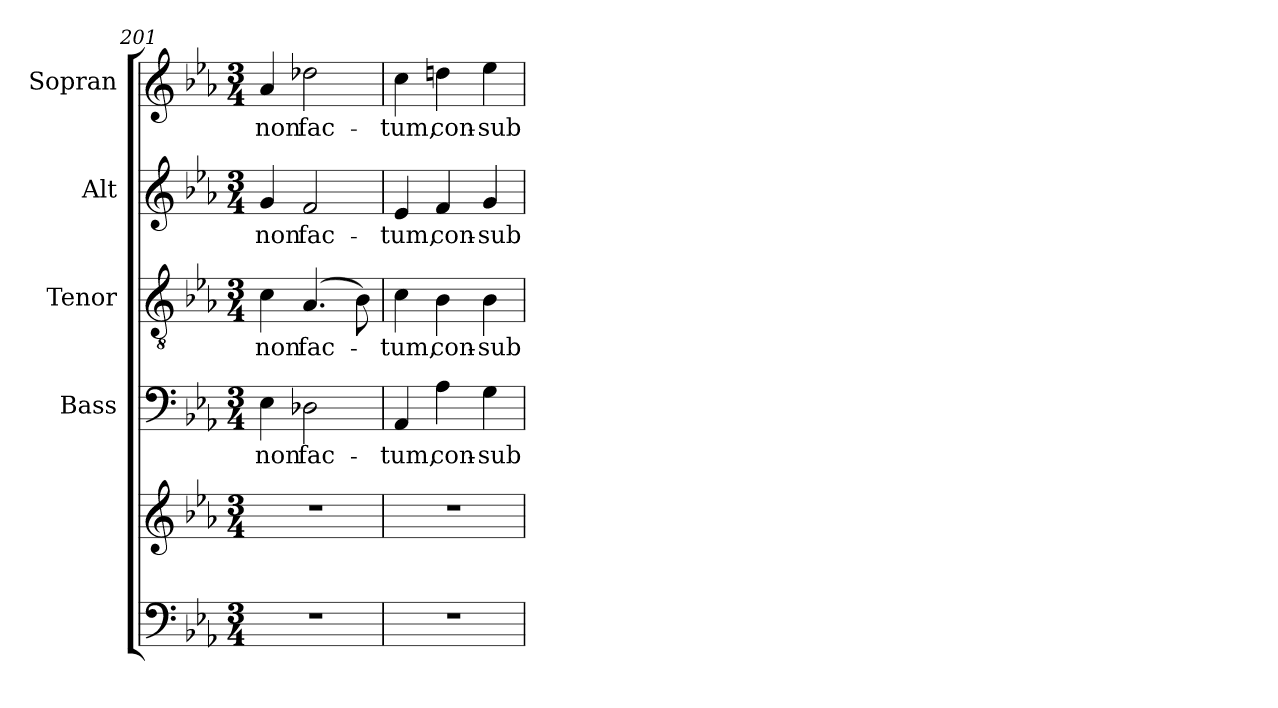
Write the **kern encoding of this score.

**kern	**kern	**kern	**text	**kern	**text	**kern	**text	**kern	**text
*part5	*part5	*part4	*part4	*part3	*part3	*part2	*part2	*part1	*part1
*staff6	*staff5	*staff4	*staff4	*staff3	*staff3	*staff2	*staff2	*staff1	*staff1
*	*	*I"Bass	*	*I"Tenor	*	*I"Alt	*	*I"Sopran	*
*	*	*I'B.	*	*I'T.	*	*I'A.	*	*I'S.	*
*clefF4	*clefG2	*clefF4	*	*clefGv2	*	*clefG2	*	*clefG2	*
*k[b-e-a-]	*k[b-e-a-]	*k[b-e-a-]	*	*k[b-e-a-]	*	*k[b-e-a-]	*	*k[b-e-a-]	*
*E-:	*E-:	*E-:	*	*E-:	*	*E-:	*	*E-:	*
*M3/4	*M3/4	*M3/4	*	*M3/4	*	*M3/4	*	*M3/4	*
=201	=201	=201	=201	=201	=201	=201	=201	=201	=201
!	!	!	!LO:LY:b	!	!LO:LY:b	!	!LO:LY:b	!	!LO:LY:b
2.r	2.r	4E-\	non	4c\	non	4g/	non	4a-/	non
!	!	!	!LO:LY:b	!	!LO:LY:b	!	!LO:LY:b	!	!LO:LY:b
.	.	2D-X\	fac-	(4.A-/	fac-	2f/	fac-	2dd-X\	fac-
.	.	.	.	8B-\)	.	.	.	.	.
=202	=202	=202	=202	=202	=202	=202	=202	=202	=202
!	!	!	!LO:LY:b	!	!LO:LY:b	!	!LO:LY:b	!	!LO:LY:b
2.r	2.r	4AA-/	-tum,	4c\	-tum,	4e-/	-tum,	4cc\	-tum,
!	!	!	!LO:LY:b	!	!LO:LY:b	!	!LO:LY:b	!	!LO:LY:b
.	.	4A-\	con-	4B-\	con-	4f/	con-	4ddn\	con-
!	!	!	!LO:LY:b	!	!LO:LY:b	!	!LO:LY:b	!	!LO:LY:b
.	.	4G\	-sub-	4B-\	-sub-	4g/	-sub-	4ee-\	-sub-
=	=	=	=	=	=	=	=	=	=
*-	*-	*-	*-	*-	*-	*-	*-	*-	*-
